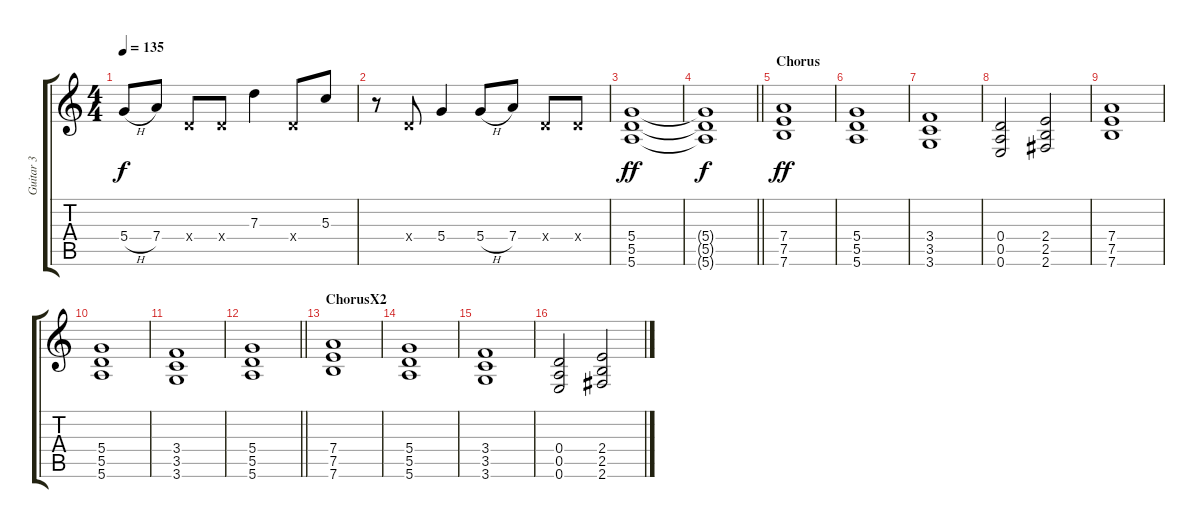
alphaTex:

\track ("Guitar 3" "Guitar 3") {instrument distortionguitar}
\staff {score tabs}
\tuning (E4 B3 G3 D3 A2 E2) {hide}
\ts (4 4)
\tempo 135
\clef g2
\ks c
5.4{h}.8{dy f} 7.4.8 0.4{x}.8 0.4{x}.8 7.3.4 0.4{x}.8 5.3.8 |
r.8 0.4{x}.8 5.4.4 5.4{h}.8 7.4.8 0.4{x}.8 0.4{x}.8 |
(5.4 5.5 5.6).1{dy ff} |
\barLineRight lightlight
(5.4{t} 5.5{t} 5.6{t}).1{dy f} |
\section ("" "Chorus")
(7.4 7.5 7.6).1{dy ff} |
(5.4 5.5 5.6).1 |
(3.4 3.5 3.6).1 |
(0.4 0.5 0.6).2 (2.4 2.5 2.6).2 |
(7.4 7.5 7.6).1 |
(5.4 5.5 5.6).1 |
(3.4 3.5 3.6).1 |
\barLineRight lightlight
(5.4 5.5 5.6).1 |
\section ("" "ChorusX2")
(7.4 7.5 7.6).1 |
(5.4 5.5 5.6).1 |
(3.4 3.5 3.6).1 |
(0.4 0.5 0.6).2 (2.4 2.5 2.6).2
